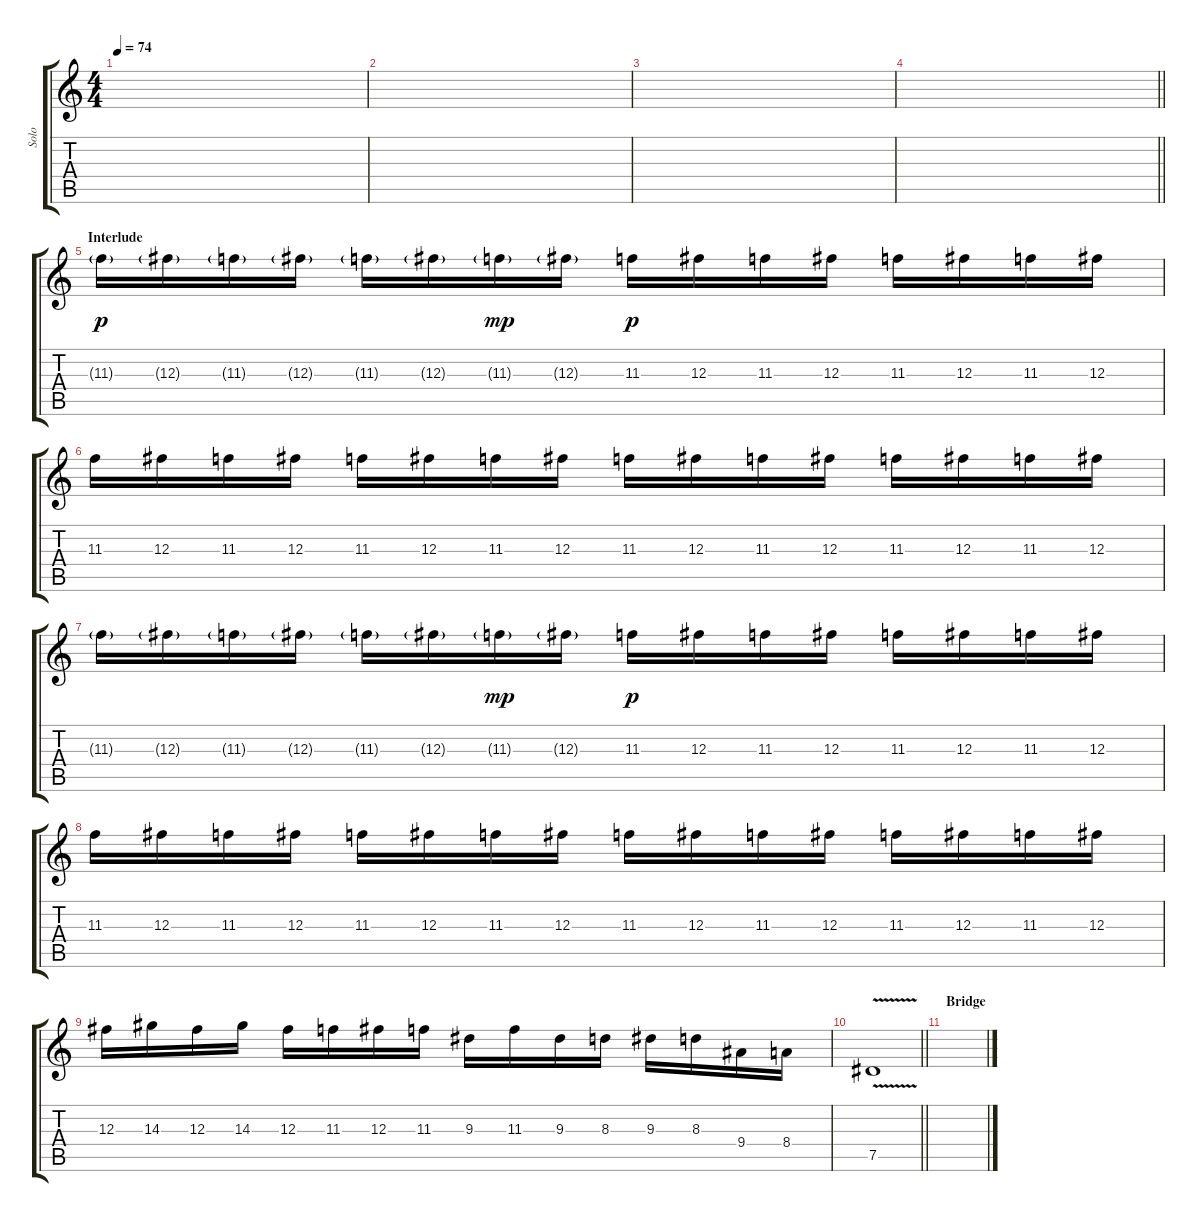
\track ("Solo" "Solo") {instrument overdrivenguitar}
\staff {score tabs}
\tuning (Eb4 Bb3 Gb3 Db3 Ab2 Eb2) {hide}
\ts (4 4)
\tempo 74
\clef g2
\ks c
|
|
|
\barLineRight lightlight
|
\section ("" "Interlude")
11.3{g}.16{dy p volume 14 instrument overdrivenguitar} 12.3{g}.16 11.3{g}.16 12.3{g}.16 11.3{g}.16 12.3{g}.16 11.3{g}.16{dy mp} 12.3{g}.16 11.3.16{dy p} 12.3.16 11.3.16 12.3.16 11.3.16 12.3.16 11.3.16 12.3.16 |
11.3.16 12.3.16 11.3.16 12.3.16 11.3.16 12.3.16 11.3.16 12.3.16 11.3.16 12.3.16 11.3.16 12.3.16 11.3.16 12.3.16 11.3.16 12.3.16 |
11.3{g}.16 12.3{g}.16 11.3{g}.16 12.3{g}.16 11.3{g}.16 12.3{g}.16 11.3{g}.16{dy mp} 12.3{g}.16 11.3.16{dy p} 12.3.16 11.3.16 12.3.16 11.3.16 12.3.16 11.3.16 12.3.16 |
11.3.16 12.3.16 11.3.16 12.3.16 11.3.16 12.3.16 11.3.16 12.3.16 11.3.16 12.3.16 11.3.16 12.3.16 11.3.16 12.3.16 11.3.16 12.3.16 |
12.3.16 14.3.16 12.3.16 14.3.16 12.3.16 11.3.16 12.3.16 11.3.16 9.3.16 11.3.16 9.3.16 8.3.16 9.3.16 8.3.16 9.4.16 8.4.16 |
\barLineRight lightlight
7.5{v}.1 |
\section ("" "Bridge")
